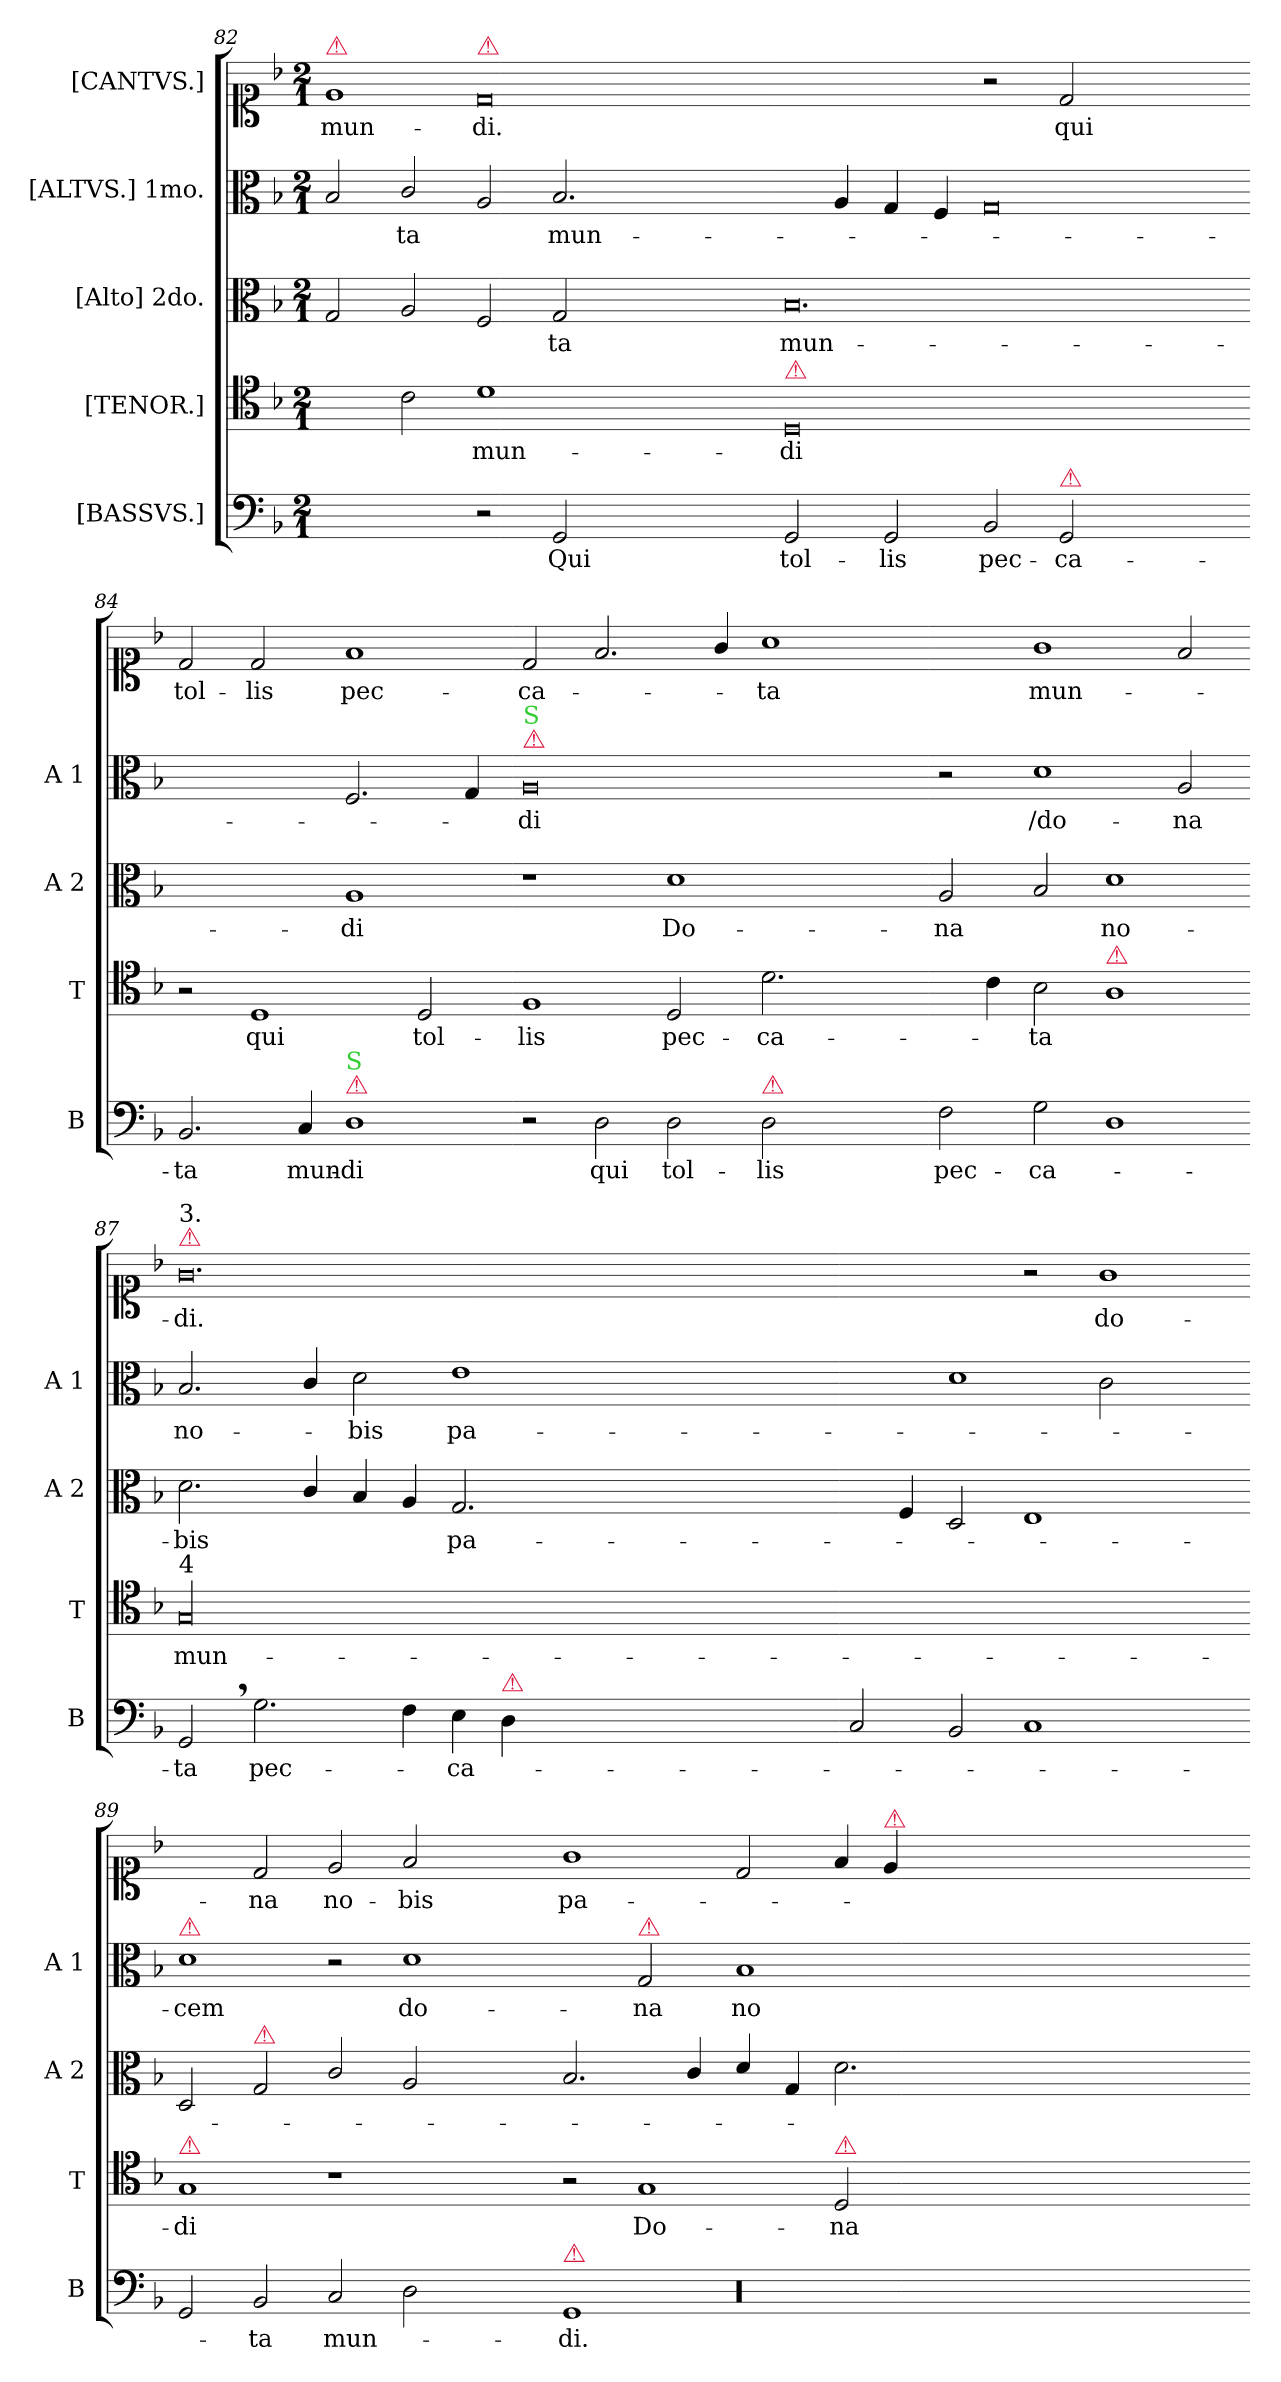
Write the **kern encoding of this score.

**kern	**text	**kern	**text	**kern	**text	**kern	**text	**kern	**text
*part5	*part5	*part4	*part4	*part3	*part3	*part2	*part2	*part1	*part1
*staff5	*staff5	*staff4	*staff4	*staff3	*staff3	*staff2	*staff2	*staff1	*staff1
*I"[BASSVS.]	*	*I"[TENOR.]	*	*I"[Alto] 2do.	*	*I"[ALTVS.] 1mo.	*	*I"[CANTVS.]	*
*I'B	*	*I'T	*	*I'A 2	*	*I'A 1	*	*	*
*clefF4	*	*clefC4	*	*clefC3	*	*clefC3	*	*clefC1	*
*k[b-]	*	*k[b-]	*	*k[b-]	*	*k[b-]	*	*k[b-]	*
*M2/1	*	*M2/1	*	*M2/1	*	*M2/1	*	*M2/1	*
=82	=82	=82	=82	=82	=82	=82	=82	=82	=82
!	!	!	!	!	!	!	!	!LO:TX:a:color=crimson:t=⚠	!
1ryy	.	2ryy	.	2G/	.	2B-/	.	1e/	mun-
.	.	2c\	.	2A/	.	2c/	-ta	.	.
!	!	!	!	!	!	!	!	!LO:TX:a:color=crimson:t=⚠	!
2r	.	1d\	mun-	2F/	.	2A/	.	0d/	-di.
!	!LO:LY:i	!	!	!	!	!	!	!	!
2GG/	Qui	.	.	2G/	-ta	2.B-/	mun-	.	.
1ryy	.	1ryy	.	1ryy	.	.	.	.	.
.	.	.	.	.	.	2.ryy	.	.	.
=83-	=83-	=83-	=83-	=83-	=83-	=83-	=83-	=83-	=83-
!	!	!LO:TX:a:color=crimson:t=⚠	!	!	!	!	!	!	!
!	!LO:LY:i	!	!	!	!	!	!	!	!
2GG/	tol-	0D/	-di	0.B-/	mun-	4ryy	.	1ryy	.
.	.	.	.	.	.	4A/	.	.	.
!	!LO:LY:i	!	!	!	!	!	!	!	!
2GG/	-lis	.	.	.	.	4G/	.	.	.
.	.	.	.	.	.	4F/	.	.	.
!	!LO:LY:i	!	!	!	!	!	!	!	!
2BB-/	pec-	.	.	.	.	0G/	.	2r	.
!LO:TX:a:color=crimson:t=⚠	!	!	!	!	!	!	!	!	!
!	!LO:LY:i	!	!	!	!	!	!	!	!
2GG/	-ca-	.	.	.	.	.	.	2d/	qui
1ryy	.	1ryy	.	.	.	.	.	1ryy	.
=84-	=84-	=84-	=84-	=84-	=84-	=84-	=84-	=84-	=84-
!	!LO:LY:i	!	!	!	!	!	!	!	!
2.BB-/	-ta	2r	.	1ryy	.	1ryy	.	2d/	tol-
.	.	1D/	qui	.	.	.	.	2d/	-lis
!	!LO:LY:i	!	!	!	!	!	!	!	!
4C/	mun-	.	.	.	.	.	.	.	.
!LO:TX:a:color=crimson:t=⚠	!	!	!	!	!	!	!	!	!
!LO:TX:a:color=limegreen:t=S	!	!	!	!	!	!	!	!	!
!	!LO:LY:i	!	!	!	!	!	!	!	!
1D\	-di	.	.	1A/	-di	2.F/	.	1f/	pec-
.	.	2D/	tol-	.	.	.	.	.	.
.	.	.	.	.	.	4G/	.	.	.
=85-	=85-	=85-	=85-	=85-	=85-	=85-	=85-	=85-	=85-
!	!	!	!	!	!	!LO:TX:a:color=crimson:t=⚠	!	!	!
!	!	!	!	!	!	!LO:TX:a:color=limegreen:t=S	!	!	!
2r	.	1F/	-lis	1r	.	0A/	-di	2d/	-ca-
2D\	qui	.	.	.	.	.	.	2.f/	.
2D\	tol-	2D/	pec-	1d\	Do-	.	.	.	.
.	.	.	.	.	.	.	.	4g/	.
!LO:TX:a:color=crimson:t=⚠	!	!	!	!	!	!	!	!	!
2D\	-lis	2.d\	-ca-	.	.	.	.	1a\	ta
2ryy	.	.	.	2ryy	.	2ryy	.	.	.
.	.	4ryy	.	.	.	.	.	.	.
=86-	=86-	=86-	=86-	=86-	=86-	=86-	=86-	=86-	=86-
2F\	pec-	4ryy	.	2A/	-na	2r	.	2ryy	.
.	.	4c\	.	.	.	.	.	.	.
2G\	-ca-	2B-\	ta	2B-/	.	1d\	/do-	1g\	mun-
!	!	!LO:TX:a:color=crimson:t=⚠	!	!	!	!	!	!	!
1D\	.	1A\	.	1d\	no-	.	.	.	.
.	.	.	.	.	.	2A/	-na	2f/	.
=87-	=87-	=87-	=87-	=87-	=87-	=87-	=87-	=87-	=87-
!	!	!	!	!	!	!	!	!LO:TX:a:color=crimson:t=⚠	!
!	!	!	!	!	!	!	!	!LO:TX:a:t=3.	!
!	!	!LO:TX:a:t=4	!	!	!	!	!	!	!
2GG,/	-ta	00G/	mun-	2.d\	-bis	2.B-/	no-	0.g\	-di.
2.G\	pec-	.	.	.	.	.	.	.	.
.	.	.	.	4c/	.	4c/	.	.	.
.	.	.	.	4B-/	.	2d\	-bis	.	.
4F\	.	.	.	4A/	.	.	.	.	.
4E\	-ca-	.	.	2.G/	pa-	1e\	pa-	.	.
!LO:TX:a:color=crimson:t=⚠	!	!	!	!	!	!	!	!	!
4D\	.	.	.	.	.	.	.	.	.
0ryy	.	.	.	.	.	.	.	.	.
.	.	.	.	1..ryy	.	.	.	.	.
.	.	.	.	.	.	1.ryy	.	.	.
.	.	.	.	.	.	.	.	1ryy	.
=88-	=88-	=88-	=88-	=88-	=88-	=88-	=88-	=88-	=88-
2C/	.	0ryy	.	4ryy	.	2ryy	.	1ryy	.
.	.	.	.	4F/	.	.	.	.	.
2BB-/	.	.	.	2D/	.	1d\	.	.	.
1C/	.	.	.	1E/	.	.	.	2r	.
.	.	.	.	.	.	2c\	.	1g\	do-
2ryy	.	2ryy	.	2ryy	.	2ryy	.	.	.
=89-	=89-	=89-	=89-	=89-	=89-	=89-	=89-	=89-	=89-
!	!	!	!	!	!	!LO:TX:a:color=crimson:t=⚠	!	!	!
!	!	!LO:TX:a:color=crimson:t=⚠	!	!	!	!	!	!	!
2GG/	.	1G/	-di	2D/	.	1d\	-cem	2ryy	.
!	!	!	!	!LO:TX:a:color=crimson:t=⚠	!	!	!	!	!
2BB-/	-ta	.	.	2G/	.	.	.	2d/	-na
2C/	mun-	1r	.	2c/	.	2r	.	2e/	no-
2D\	.	.	.	2A/	.	1d\	do-	2f/	-bis
2ryy	.	2ryy	.	2ryy	.	.	.	2ryy	.
=90-	=90-	=90-	=90-	=90-	=90-	=90-	=90-	=90-	=90-
!LO:TX:a:color=crimson:t=⚠	!	!	!	!	!	!	!	!	!
1GG/	-di.	2r	.	2.B-/	.	2ryy	.	1g\	pa-
!	!	!	!	!	!	!LO:TX:a:color=crimson:t=⚠	!	!	!
.	.	1G/	Do-	.	.	2G/	-na	.	.
.	.	.	.	4c/	.	.	.	.	.
00r	.	.	.	4d/	.	1B-/	no-	2d/	.
.	.	.	.	4G/	.	.	.	.	.
!	!	!LO:TX:a:color=crimson:t=⚠	!	!	!	!	!	!	!
.	.	2D/	-na	2.d\	.	.	.	4f/	.
!	!	!	!	!	!	!	!	!LO:TX:a:color=crimson:t=⚠	!
.	.	.	.	.	.	.	.	4e/	.
.	.	0.ryy	.	.	.	0.ryy	.	0.ryy	.
.	.	.	.	0ryy	.	.	.	.	.
.	.	.	.	2.ryy	.	.	.	.	.
=-	=-	=-	=-	=-	=-	=-	=-	=-	=-
*-	*-	*-	*-	*-	*-	*-	*-	*-	*-
